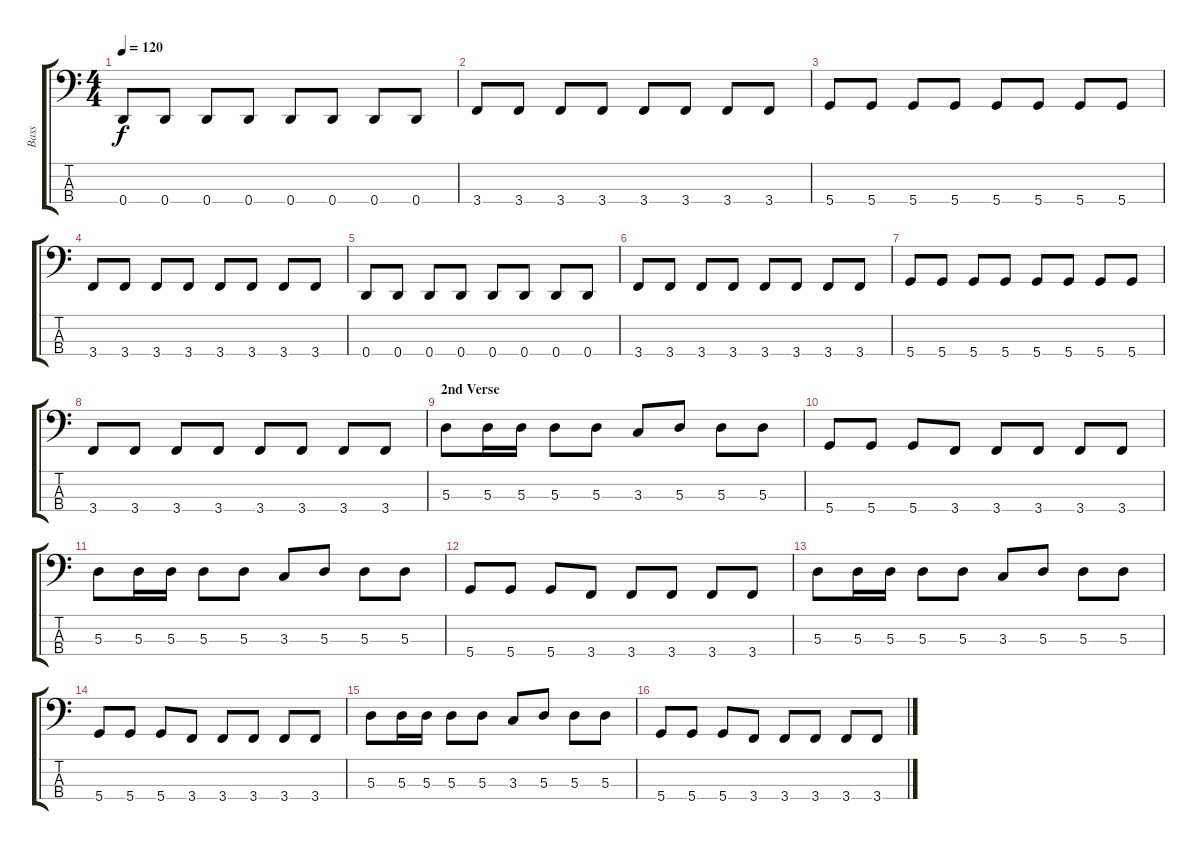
\track ("Bass" "Bass") {instrument electricbassfinger}
\staff {score tabs}
\tuning (G2 D2 A1 D1) {hide}
\ts (4 4)
\tempo 120
\clef f4
\ks c
0.4.8{dy f} 0.4.8 0.4.8 0.4.8 0.4.8 0.4.8 0.4.8 0.4.8 |
3.4.8 3.4.8 3.4.8 3.4.8 3.4.8 3.4.8 3.4.8 3.4.8 |
5.4.8 5.4.8 5.4.8 5.4.8 5.4.8 5.4.8 5.4.8 5.4.8 |
3.4.8 3.4.8 3.4.8 3.4.8 3.4.8 3.4.8 3.4.8 3.4.8 |
0.4.8 0.4.8 0.4.8 0.4.8 0.4.8 0.4.8 0.4.8 0.4.8 |
3.4.8 3.4.8 3.4.8 3.4.8 3.4.8 3.4.8 3.4.8 3.4.8 |
5.4.8 5.4.8 5.4.8 5.4.8 5.4.8 5.4.8 5.4.8 5.4.8 |
3.4.8 3.4.8 3.4.8 3.4.8 3.4.8 3.4.8 3.4.8 3.4.8 |
\section ("" "2nd Verse")
5.3.8 5.3.16 5.3.16 5.3.8 5.3.8 3.3.8 5.3.8 5.3.8 5.3.8 |
5.4.8 5.4.8 5.4.8 3.4.8 3.4.8 3.4.8 3.4.8 3.4.8 |
5.3.8 5.3.16 5.3.16 5.3.8 5.3.8 3.3.8 5.3.8 5.3.8 5.3.8 |
5.4.8 5.4.8 5.4.8 3.4.8 3.4.8 3.4.8 3.4.8 3.4.8 |
5.3.8 5.3.16 5.3.16 5.3.8 5.3.8 3.3.8 5.3.8 5.3.8 5.3.8 |
5.4.8 5.4.8 5.4.8 3.4.8 3.4.8 3.4.8 3.4.8 3.4.8 |
5.3.8 5.3.16 5.3.16 5.3.8 5.3.8 3.3.8 5.3.8 5.3.8 5.3.8 |
5.4.8 5.4.8 5.4.8 3.4.8 3.4.8 3.4.8 3.4.8 3.4.8
